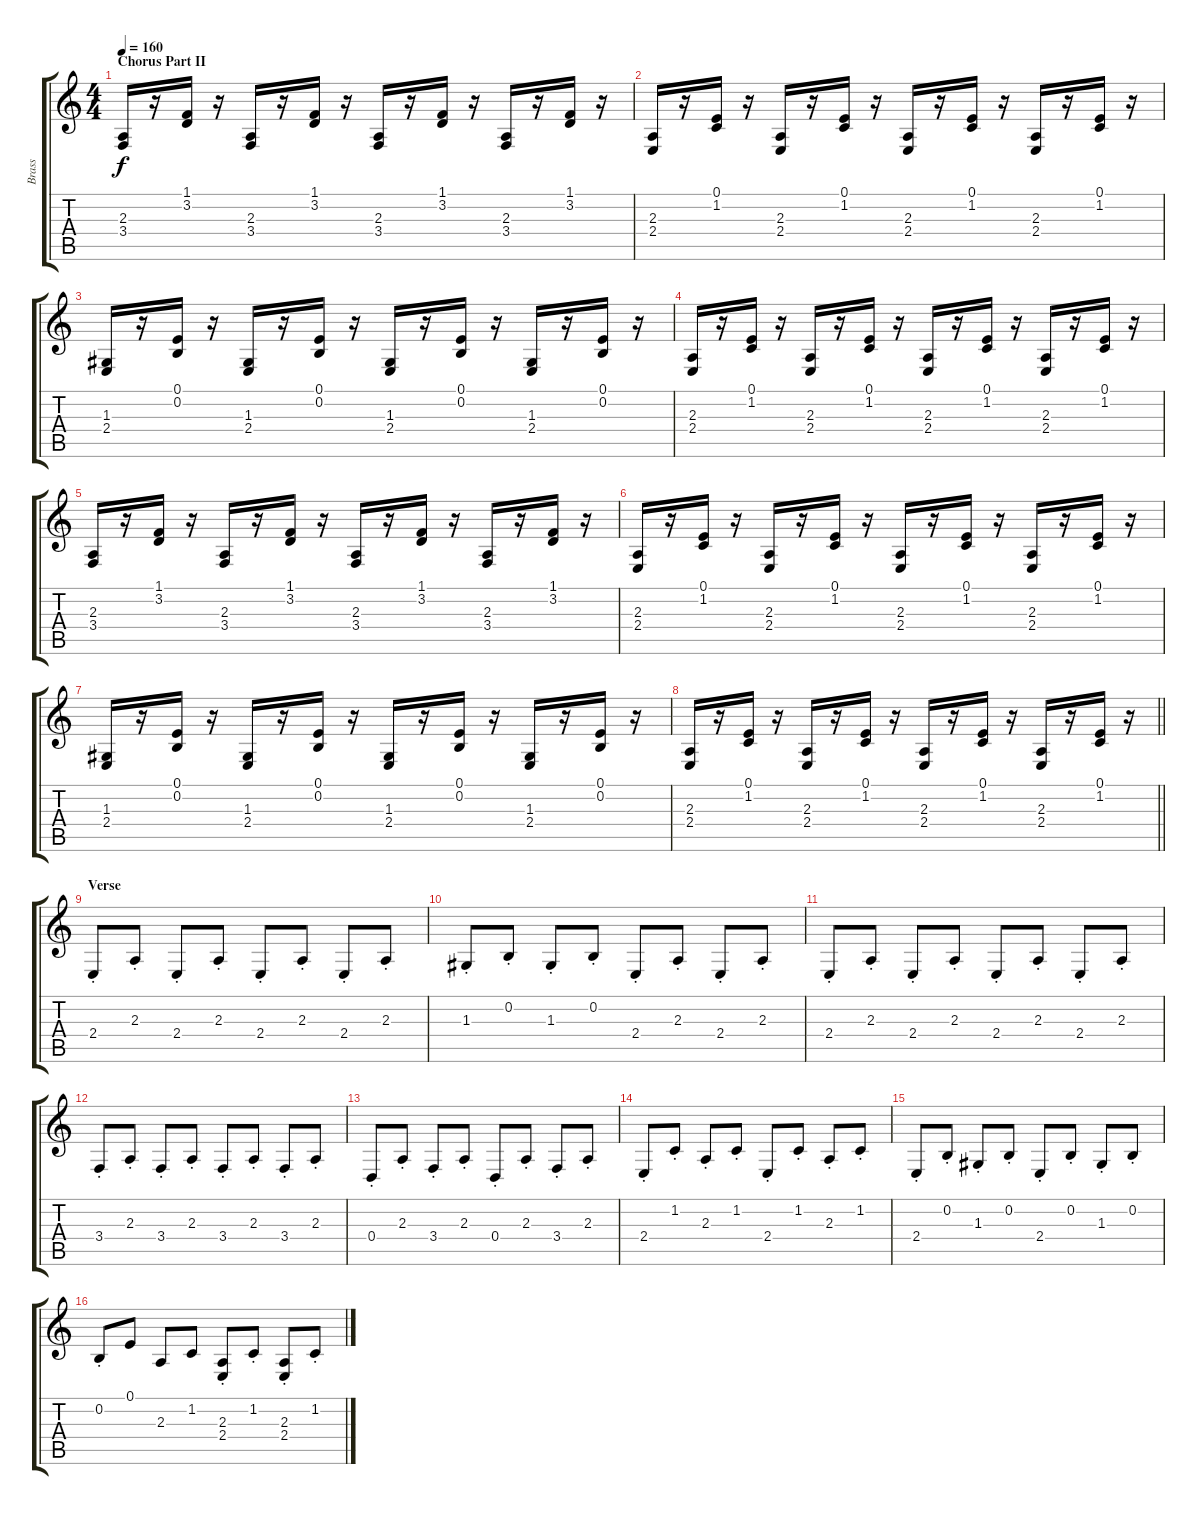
\track ("Brass" "Brass") {instrument brasssection}
\staff {score tabs}
\tuning (E4 B3 G3 D3 A2 E2) {hide}
\ts (4 4)
\section ("" "Chorus Part II")
\tempo 160
\clef g2
\ks c
(2.3 3.4).16{dy f} r.16 (1.1 3.2).16 r.16 (2.3 3.4).16 r.16 (1.1 3.2).16 r.16 (2.3 3.4).16 r.16 (1.1 3.2).16 r.16 (2.3 3.4).16 r.16 (1.1 3.2).16 r.16 |
(2.3 2.4).16 r.16 (0.1 1.2).16 r.16 (2.3 2.4).16 r.16 (0.1 1.2).16 r.16 (2.3 2.4).16 r.16 (0.1 1.2).16 r.16 (2.3 2.4).16 r.16 (0.1 1.2).16 r.16 |
(1.3 2.4).16 r.16 (0.1 0.2).16 r.16 (1.3 2.4).16 r.16 (0.1 0.2).16 r.16 (1.3 2.4).16 r.16 (0.1 0.2).16 r.16 (1.3 2.4).16 r.16 (0.1 0.2).16 r.16 |
(2.3 2.4).16 r.16 (0.1 1.2).16 r.16 (2.3 2.4).16 r.16 (0.1 1.2).16 r.16 (2.3 2.4).16 r.16 (0.1 1.2).16 r.16 (2.3 2.4).16 r.16 (0.1 1.2).16 r.16 |
(2.3 3.4).16 r.16 (1.1 3.2).16 r.16 (2.3 3.4).16 r.16 (1.1 3.2).16 r.16 (2.3 3.4).16 r.16 (1.1 3.2).16 r.16 (2.3 3.4).16 r.16 (1.1 3.2).16 r.16 |
(2.3 2.4).16 r.16 (0.1 1.2).16 r.16 (2.3 2.4).16 r.16 (0.1 1.2).16 r.16 (2.3 2.4).16 r.16 (0.1 1.2).16 r.16 (2.3 2.4).16 r.16 (0.1 1.2).16 r.16 |
(1.3 2.4).16 r.16 (0.1 0.2).16 r.16 (1.3 2.4).16 r.16 (0.1 0.2).16 r.16 (1.3 2.4).16 r.16 (0.1 0.2).16 r.16 (1.3 2.4).16 r.16 (0.1 0.2).16 r.16 |
\barLineRight lightlight
(2.3 2.4).16 r.16 (0.1 1.2).16 r.16 (2.3 2.4).16 r.16 (0.1 1.2).16 r.16 (2.3 2.4).16 r.16 (0.1 1.2).16 r.16 (2.3 2.4).16 r.16 (0.1 1.2).16 r.16 |
\section ("" "Verse")
2.4{st}.8 2.3{st}.8 2.4{st}.8 2.3{st}.8 2.4{st}.8 2.3{st}.8 2.4{st}.8 2.3{st}.8 |
1.3{st}.8 0.2{st}.8 1.3{st}.8 0.2{st}.8 2.4{st}.8 2.3{st}.8 2.4{st}.8 2.3{st}.8 |
2.4{st}.8 2.3{st}.8 2.4{st}.8 2.3{st}.8 2.4{st}.8 2.3{st}.8 2.4{st}.8 2.3{st}.8 |
3.4{st}.8 2.3{st}.8 3.4{st}.8 2.3{st}.8 3.4{st}.8 2.3{st}.8 3.4{st}.8 2.3{st}.8 |
0.4{st}.8 2.3{st}.8 3.4{st}.8 2.3{st}.8 0.4{st}.8 2.3{st}.8 3.4{st}.8 2.3{st}.8 |
2.4{st}.8 1.2{st}.8 2.3{st}.8 1.2{st}.8 2.4{st}.8 1.2{st}.8 2.3{st}.8 1.2{st}.8 |
2.4{st}.8 0.2{st}.8 1.3{st}.8 0.2{st}.8 2.4{st}.8 0.2{st}.8 1.3{st}.8 0.2{st}.8 |
0.2{st}.8 0.1.8 2.3.8 1.2.8 (2.3{st} 2.4{st}).8 1.2{st}.8 (2.3{st} 2.4{st}).8 1.2{st}.8
